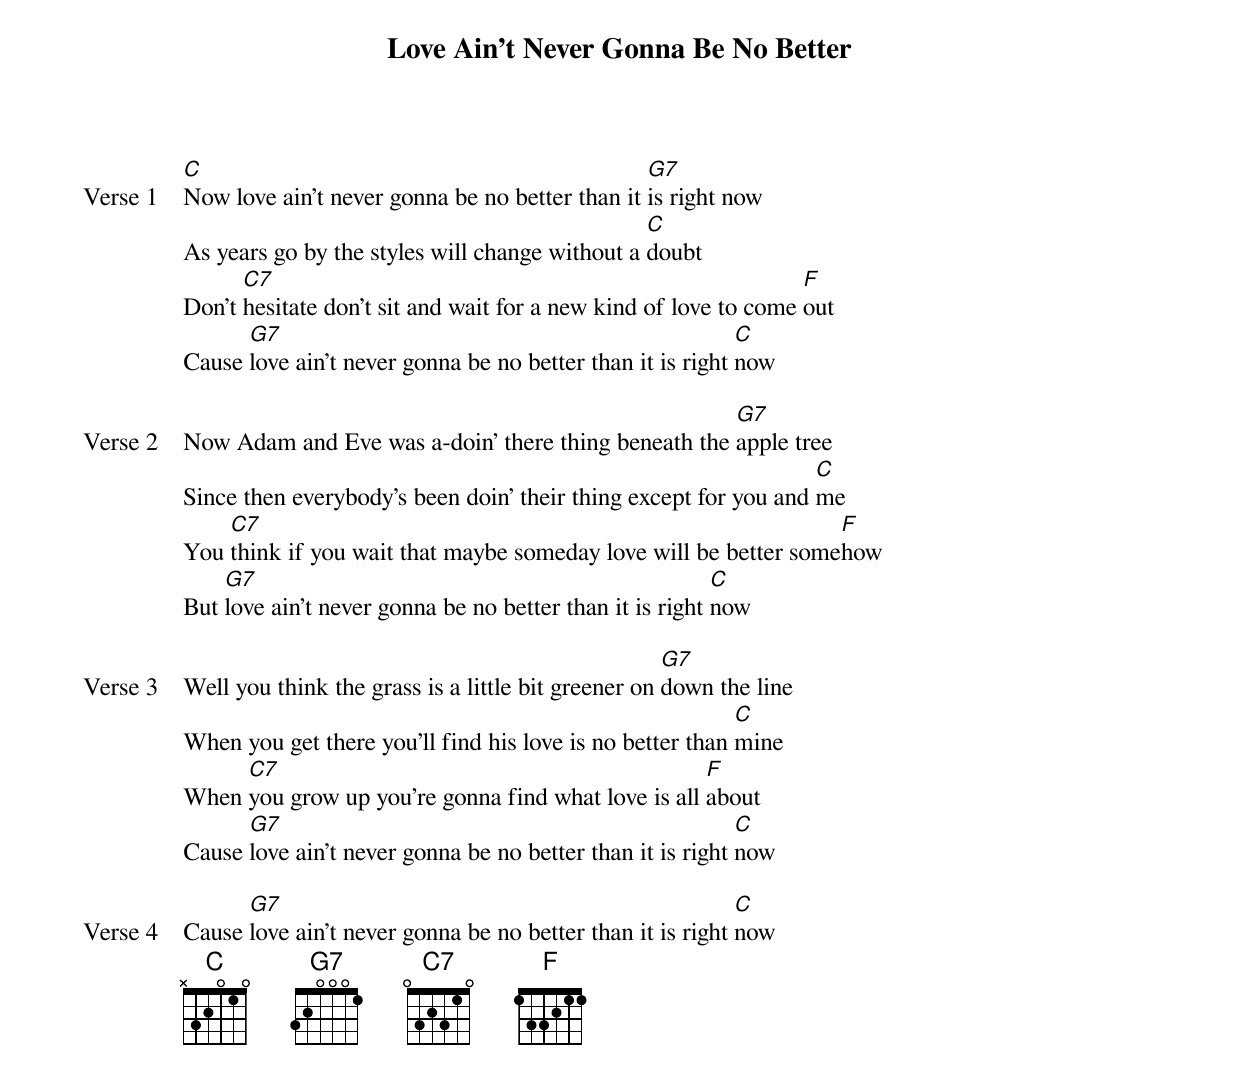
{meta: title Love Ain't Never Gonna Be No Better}
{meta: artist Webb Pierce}
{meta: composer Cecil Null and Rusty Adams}
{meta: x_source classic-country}
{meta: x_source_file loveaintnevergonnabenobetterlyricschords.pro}
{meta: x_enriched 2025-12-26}

{start_of_verse: Verse 1}
[C]Now love ain't never gonna be no better than it [G7]is right now
As years go by the styles will change without a [C]doubt
Don't [C7]hesitate don't sit and wait for a new kind of love to come [F]out
Cause [G7]love ain't never gonna be no better than it is right [C]now
{end_of_verse}

{start_of_verse: Verse 2}
Now Adam and Eve was a-doin' there thing beneath the [G7]apple tree
Since then everybody's been doin' their thing except for you and [C]me
You [C7]think if you wait that maybe someday love will be better some[F]how
But [G7]love ain't never gonna be no better than it is right [C]now
{end_of_verse}

{start_of_verse: Verse 3}
Well you think the grass is a little bit greener on [G7]down the line
When you get there you'll find his love is no better than [C]mine
When [C7]you grow up you're gonna find what love is all [F]about
Cause [G7]love ain't never gonna be no better than it is right [C]now
{end_of_verse}

{start_of_verse: Verse 4}
Cause [G7]love ain't never gonna be no better than it is right [C]now
{end_of_verse}
